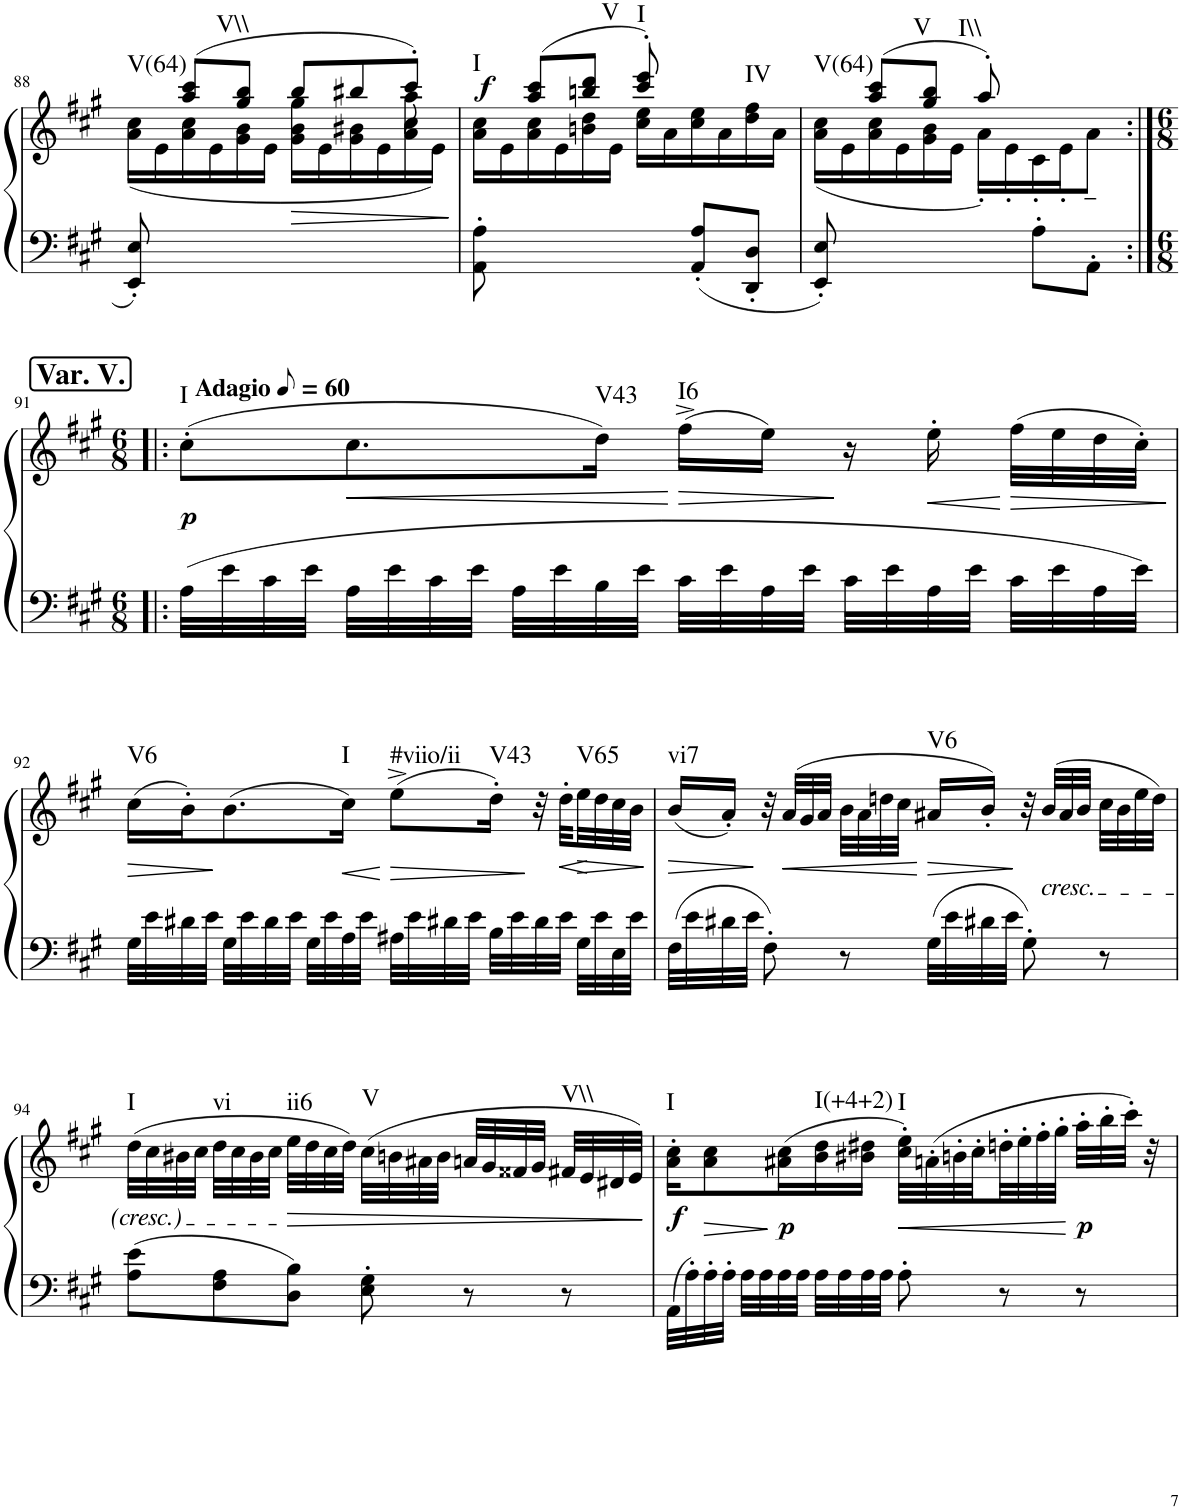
**kern	**kern	**dynam	**harte
*part1	*part1	*part1	*part1
*staff2	*staff1	*staff1/2	*
*I"Piano	*	*	*
*I'Pno.	*	*	*
!!LO:PB:g=z
*clefF4	*clefG2	*	*
*k[f#c#g#]	*k[f#c#g#]	*	*
*M6/8	*M6/8	*	*
=88	=88	=88	=88
*	*^	*	*
*	*	*^	*	*
!	!	!	!	!	!LO:H:kt=V(64)
8EE/' 8E/'	8ryy	4.ryy	(16a\ 16cc#\LL	.	N
.	.	.	16e\	.	.
8ryy	(8aa/ 8ccc#/L	.	16a\ 16cc#\	.	.
.	.	.	16e\	.	.
!	!	!	!	!	!LO:H:kt=V\\
2ryy	8gg#/ 8bb/J	.	16g#\ 16b\	.	N
.	.	.	16e\JJ	.	.
!	!	!	!	!LO:HP:b	!
.	8bb/L	4gg#\	16g#\ 16b\LL	>	.
.	.	.	16e\	.	.
.	8bb#X/	.	16g#\ 16b#X\	.	.
.	.	.	16e\	.	.
.	8ccc#'/J)	8aa\	16a\ 16cc#\	.	.
.	.	.	16e\JJ)	.	.
=89	=89	=89	=89	=89	=89
!	!	!	!	!LO:DY:a	!LO:H:kt=I
*	*	*v	*v	*	*
8AA\' 8A\'	8ryy	16a\ 16cc#\LL	f	N
.	.	16e\	.	.
8ryy	(8aa/ 8ccc#/L	16a\ 16cc#\	.	.
.	.	16e\	.	.
!	!	!	!	!LO:H:kt=V
8ryy	8bbn/ 8ddd/J	16bn\ 16dd\	.	N
.	.	16e\JJ	.	.
!	!	!	!	!LO:H:kt=I
8ryy	8ccc#/' 8eee/')	16cc#\ 16ee\LL	.	N
.	.	16a\	.	.
!	!	!	!	!LO:H:kt=IV
8AA/' 8A/'L	4ryy	16cc#\ 16ee\	.	N
.	.	16a\	.	.
8DD/' 8D/'J	.	16dd\ 16ff#\	.	.
.	.	16a\JJ	.	.
=90	=90	=90	=90	=90
!	!	!	!	!LO:H:kt=V(64)
8EE/' 8E/'	8ryy	(16a\ 16cc#\LL	.	N
.	.	16e\	.	.
8ryy	(8aa/ 8ccc#/L	16a\ 16cc#\	.	.
.	.	16e\	.	.
!	!	!	!	!LO:H:kt=V
8ryy	8gg#/ 8bb/J	16g#\ 16b\	.	N
.	.	16e\JJ	.	.
!	!	!	!	!LO:H:kt=I\\
8ryy	8aa'/)	16a'\LL)	.	N
.	.	16e'\	.	.
8A'\L	4ryy	16c#'\	.	.
.	.	16e'\J	.	.
8AA'\J	.	8a~\J	.	.
*	*v	*v	*	*
!!LO:LB:g=z
=91:|!|:	=91:|!|:	=91:|!|:	=91:|!|:
!!LO:REH:place=s1:a:B:cj:fs=14:t=Var. V.
*M6/8	*M6/8	*	*
*	*MM30	*	*
*	*^	*	*
!	!LO:TX:a:B:t=Adagio	!	!	!
!	!	!	!LO:DY:b	!LO:H:kt=I
*	*v	*v	*	*
32A\LLL	(8cc#'\L	p	N
32e\	.	.	.
32c#\	.	.	.
32e\JJJ	.	.	.
!	!	!LO:HP:b	!
32A\LLL	8.cc#\	<	.
32e\	.	.	.
32c#\	.	.	.
32e\JJJ	.	.	.
32A\LLL	.	.	.
32e\	.	.	.
!	!	!	!LO:H:kt=V43
32B\	16dd\Jk)	.	N
32e\JJJ	.	.	.
!	!	!LO:HP:n=1:b	!LO:H:kt=I6
32c#\LLL	(16ff#^\LL	] >	N
32e\	.	.	.
32A\	16ee\JJ)	.	.
32e\JJJ	.	.	.
32c#\LLL	16r	[	.
32e\	.	.	.
!	!	!LO:HP:b	!
32A\	16ee'\	<	.
32e\JJJ	.	.	.
!	!	!LO:HP:n=1:b	!
32c#\LLL	(32ff#\LLL	] >	.
32e\	32ee\	.	.
32A\	32dd\	.	.
32e\JJJ	32cc#'\JJJ)	.	.
.	.	[	.
!!LO:LB:g=z
=92	=92	=92	=92
!	!	!LO:HP:b	!LO:H:kt=V6
32G#\LLL	(16cc#\LL	>	N
32e\	.	.	.
32d#X\	16b'\J)	.	.
32e\JJJ	.	.	.
32G#\LLL	(8.b\	]	.
32e\	.	.	.
32d#\	.	.	.
32e\JJJ	.	.	.
32G#\LLL	.	.	.
32e\	.	.	.
!	!	!LO:HP:b	!LO:H:kt=I
32A\	16cc#\Jk)	<	N
32e\JJJ	.	.	.
!	!	!LO:HP:n=1:b	!LO:H:kt=#viio/ii
32A#X\LLL	(8ee^\L	] >	N
32e\	.	.	.
32d#X\	.	.	.
32e\JJJ	.	.	.
!	!	!	!LO:H:kt=V43
32B\LLL	16dd'\Jk)	.	N
32e\	.	.	.
32d#\	32r	[	.
!	!	!LO:HP:b	!
32e\JJJ	32dd'\LLL	<	.
!	!	!LO:HP:n=1:b	!LO:H:kt=V65
32G#\LLL	32ee\	] >	N
32e\	32dd\	.	.
32E\	32cc#\	.	.
32e\JJJ	32b\JJJ	.	.
.	.	[	.
=93	=93	=93	=93
!	!	!LO:HP:b	!LO:H:kt=vi7
32F#\LLL	(16b/LL	>	N
32e\	.	.	.
32d#X\	16a'/JJ)	.	.
32e\JJJ	.	.	.
8F#'\	32r	]	.
!	!	!LO:HP:b	!
.	(32a/LLL	<	.
.	32g#/	.	.
.	32a/JJJ	.	.
8r	32b\LLL	.	.
.	32a\	.	.
.	32ddn\	.	.
.	32cc#\JJJ	.	.
!	!	!LO:HP:n=1:b	!LO:H:kt=V6
32G#\LLL	16a#X/LL	] >	N
32e\	.	.	.
32d#X\	16b'/JJ)	.	.
32e\JJJ	.	.	.
8G#'\	32r	[	.
!	!LO:TX:b:i:t=cresc.	!	!
.	(32b/LLL	.	.
.	32a#/	.	.
.	32b/JJJ	.	.
8r	32cc#\LLL	.	.
.	32b\	.	.
.	32ee\	.	.
.	32dd\JJJ)	.	.
!!LO:LB:g=z
=94	=94	=94	=94
!	!	!	!LO:H:kt=I
8A\ 8e\L	(32dd\LLL	.	N
.	32cc#\	.	.
.	32b#X\	.	.
.	32cc#\JJJ	.	.
!	!	!	!LO:H:kt=vi
8F#\ 8A\	32dd\LLL	.	N
.	32cc#\	.	.
.	32b#\	.	.
.	32cc#\JJJ	.	.
!	!	!LO:HP:b	!LO:H:kt=ii6
8D\ 8B\J	32ee\LLL	>	N
.	32dd\	.	.
.	32cc#\	.	.
.	32dd\JJJ)	.	.
!	!	!	!LO:H:kt=V
8E\' 8G#\'	(32cc#\LLL	.	N
.	32bn\	.	.
.	32a#X\	.	.
.	32b\JJJ	.	.
8r	32an/LLL	.	.
.	32g#/	.	.
.	32f##X/	.	.
.	32g#/JJJ	.	.
!	!	!	!LO:H:kt=V\\
8r	32f#X/LLL	.	N
.	32e/	.	.
.	32d#X/	.	.
.	32e/JJJ)	.	.
.	.	]	.
=95	=95	=95	=95
!	!	!LO:DY:b	!LO:H:kt=I
32AA\LLL	16a\' 16cc#\'KL	f	N
32A'\	.	.	.
!	!	!LO:HP:b	!
32A'\	8a\ 8cc#\	>	.
32A'\JJJ	.	.	.
32A\LLL	.	.	.
32A\	.	.	.
!	!	!LO:DY:n=1:b	!
32A\	(16a#X\ 16cc#\L	] p	.
32A\JJJ	.	.	.
!	!	!	!LO:H:kt=I(+4+2)
32A\LLL	16b\ 16dd\	.	N
32A\	.	.	.
32A\	16b#X\ 16dd#X\JJ	.	.
32A\JJJ	.	.	.
!	!	!	!LO:H:kt=I
8A'\	32cc#\' 32ee\'LLL)	.	N
.	(32an'\	.	.
.	32bn'\	.	.
.	32cc#'\	.	.
8r	32ddn'\	.	.
.	32ee'\	.	.
.	32ff#'\	.	.
.	32gg#'\JJJ	.	.
!	!	!LO:DY:n=2:b	!
8r	32aa'\LLL	] p	.
.	32bb'\	.	.
.	32ccc#'\JJJ)	.	.
.	32r	.	.
=	=	=	=
*-	*-	*-	*-
